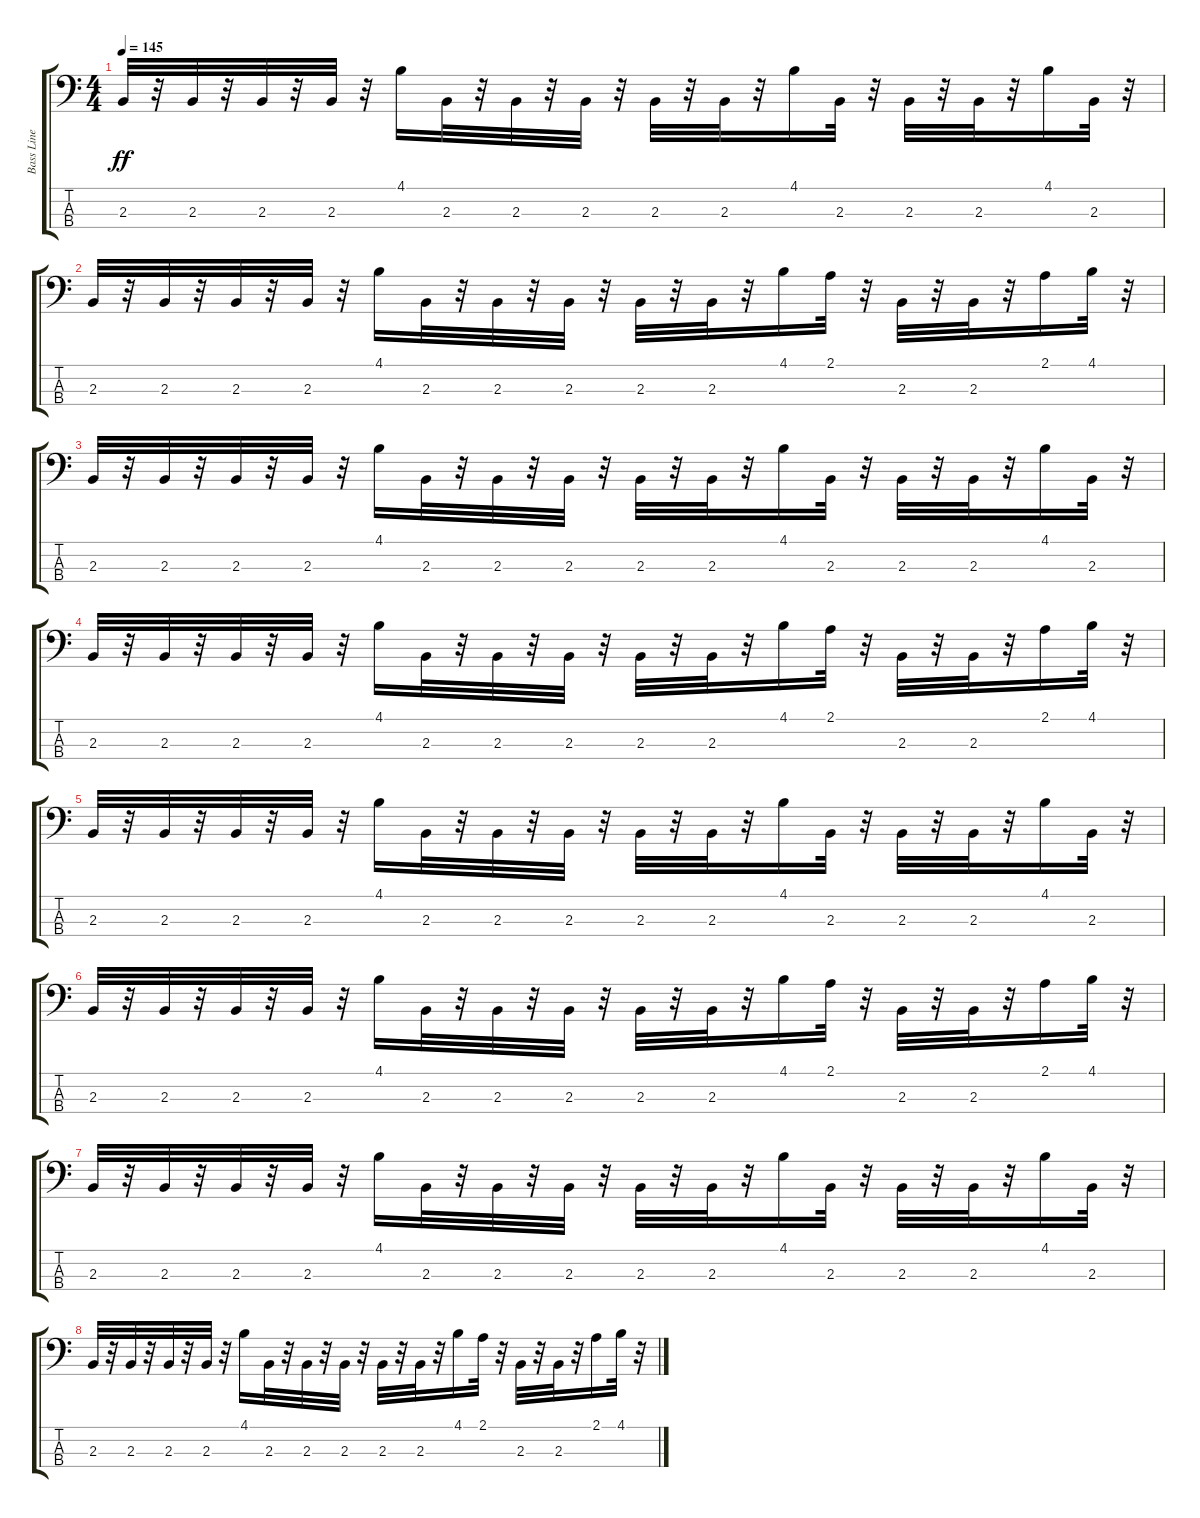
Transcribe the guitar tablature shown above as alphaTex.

\track ("Bass Line" "Bass Line") {instrument electricbasspick}
\staff {score tabs}
\tuning (G2 D2 A1 E1) {hide}
\ts (4 4)
\tempo 145
\clef f4
\ks c
2.3.32{dy ff instrument electricbasspick} r.32 2.3.32 r.32 2.3.32 r.32 2.3.32 r.32 4.1.16 2.3.32 r.32 2.3.32 r.32 2.3.32 r.32 2.3.32 r.32 2.3.32 r.32 4.1.16 2.3.32 r.32 2.3.32 r.32 2.3.32 r.32 4.1.16 2.3.32 r.32 |
2.3.32 r.32 2.3.32 r.32 2.3.32 r.32 2.3.32 r.32 4.1.16 2.3.32 r.32 2.3.32 r.32 2.3.32 r.32 2.3.32 r.32 2.3.32 r.32 4.1.16 2.1.32 r.32 2.3.32 r.32 2.3.32 r.32 2.1.16 4.1.32 r.32 |
2.3.32 r.32 2.3.32 r.32 2.3.32 r.32 2.3.32 r.32 4.1.16 2.3.32 r.32 2.3.32 r.32 2.3.32 r.32 2.3.32 r.32 2.3.32 r.32 4.1.16 2.3.32 r.32 2.3.32 r.32 2.3.32 r.32 4.1.16 2.3.32 r.32 |
2.3.32 r.32 2.3.32 r.32 2.3.32 r.32 2.3.32 r.32 4.1.16 2.3.32 r.32 2.3.32 r.32 2.3.32 r.32 2.3.32 r.32 2.3.32 r.32 4.1.16 2.1.32 r.32 2.3.32 r.32 2.3.32 r.32 2.1.16 4.1.32 r.32 |
2.3.32 r.32 2.3.32 r.32 2.3.32 r.32 2.3.32 r.32 4.1.16 2.3.32 r.32 2.3.32 r.32 2.3.32 r.32 2.3.32 r.32 2.3.32 r.32 4.1.16 2.3.32 r.32 2.3.32 r.32 2.3.32 r.32 4.1.16 2.3.32 r.32 |
2.3.32 r.32 2.3.32 r.32 2.3.32 r.32 2.3.32 r.32 4.1.16 2.3.32 r.32 2.3.32 r.32 2.3.32 r.32 2.3.32 r.32 2.3.32 r.32 4.1.16 2.1.32 r.32 2.3.32 r.32 2.3.32 r.32 2.1.16 4.1.32 r.32 |
2.3.32 r.32 2.3.32 r.32 2.3.32 r.32 2.3.32 r.32 4.1.16 2.3.32 r.32 2.3.32 r.32 2.3.32 r.32 2.3.32 r.32 2.3.32 r.32 4.1.16 2.3.32 r.32 2.3.32 r.32 2.3.32 r.32 4.1.16 2.3.32 r.32 |
2.3.32 r.32 2.3.32 r.32 2.3.32 r.32 2.3.32 r.32 4.1.16 2.3.32 r.32 2.3.32 r.32 2.3.32 r.32 2.3.32 r.32 2.3.32 r.32 4.1.16 2.1.32 r.32 2.3.32 r.32 2.3.32 r.32 2.1.16 4.1.32 r.32
